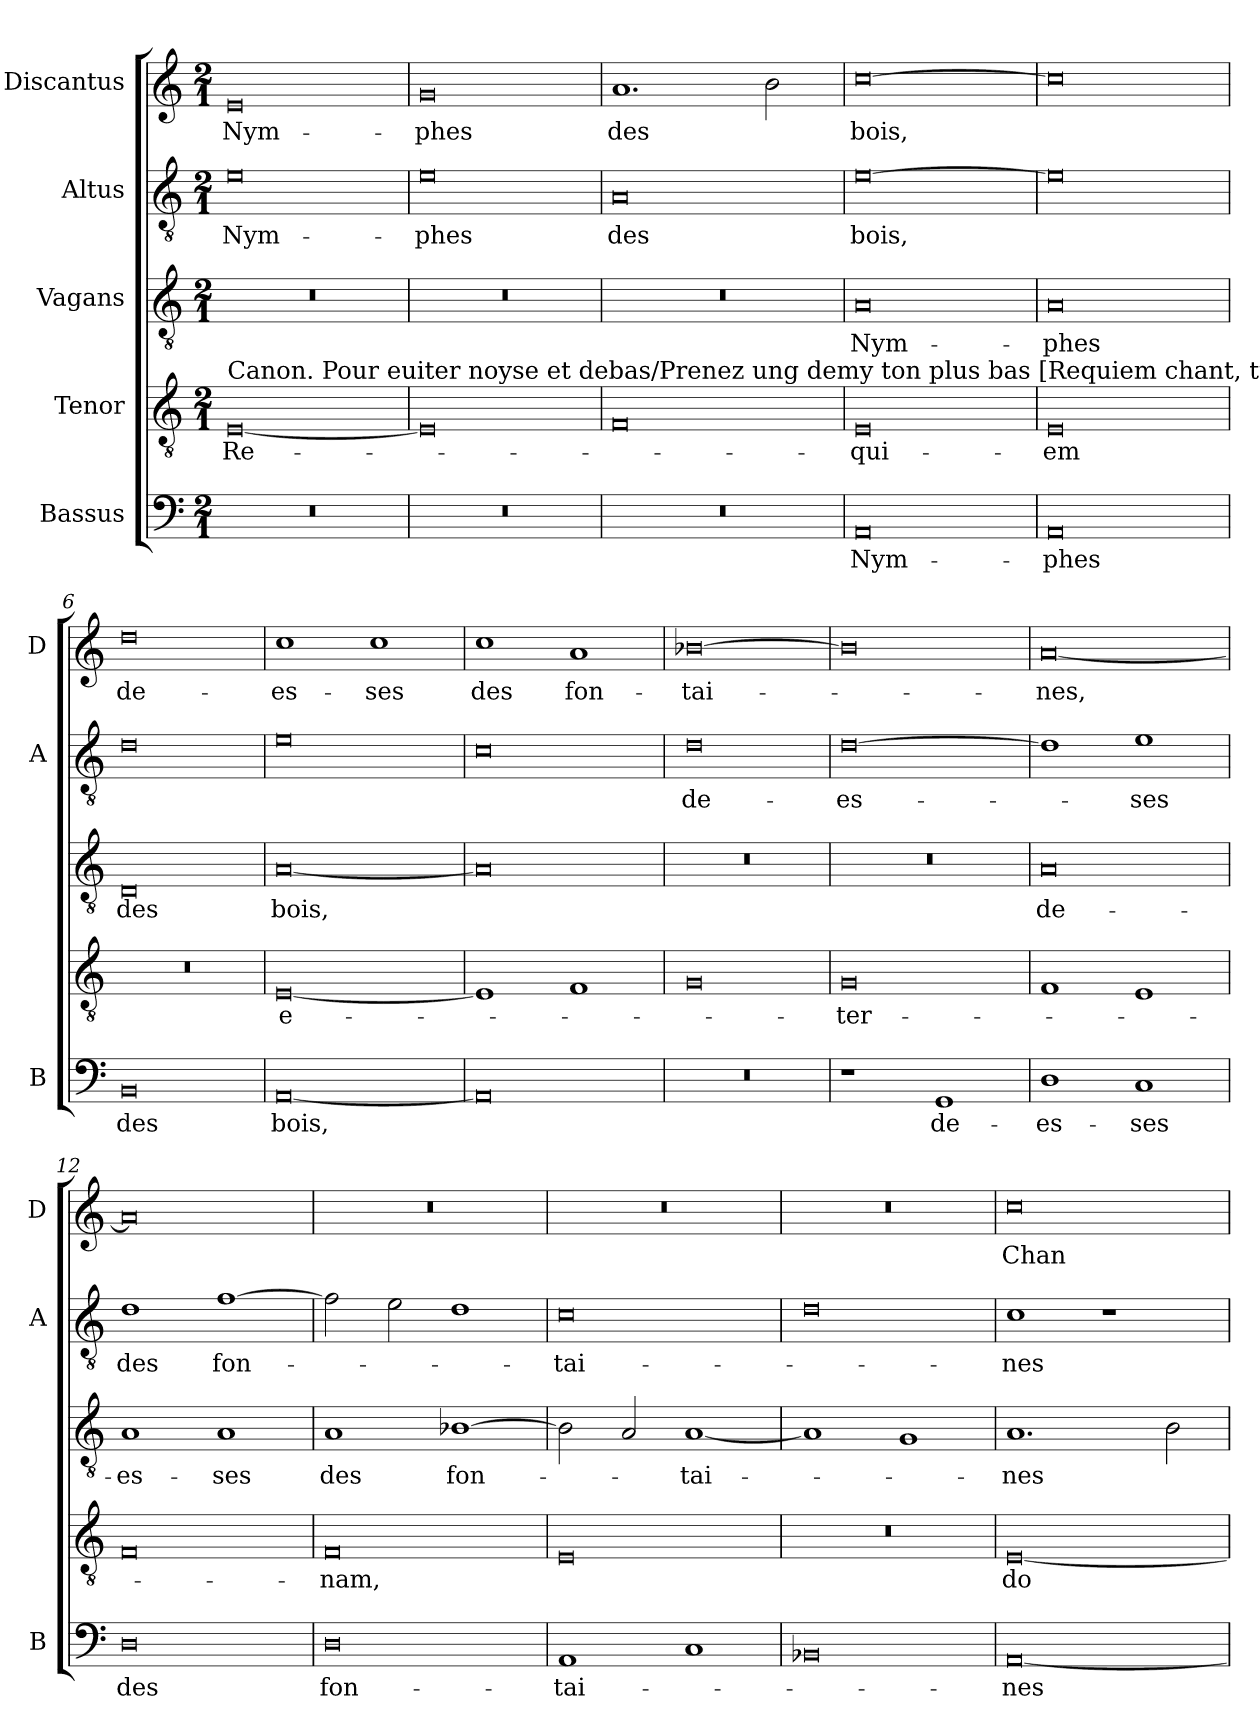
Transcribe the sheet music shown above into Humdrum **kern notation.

**kern	**text	**kern	**text	**kern	**text	**kern	**text	**kern	**text
*part5	*part5	*part4	*part4	*part3	*part3	*part2	*part2	*part1	*part1
*staff5	*staff5	*staff4	*staff4	*staff3	*staff3	*staff2	*staff2	*staff1	*staff1
*I"Bassus	*	*I"Tenor	*	*I"Vagans	*	*I"Altus	*	*I"Discantus	*
*I'B	*	*	*	*	*	*I'A	*	*I'D	*
*clefF4	*	*clefGv2	*	*clefGv2	*	*clefGv2	*	*clefG2	*
*k[]	*	*k[]	*	*k[]	*	*k[]	*	*k[]	*
*M2/1	*	*M2/1	*	*M2/1	*	*M2/1	*	*M2/1	*
=1	=1	=1	=1	=1	=1	=1	=1	=1	=1
!	!	!LO:TX:a:t=Canon. Pour euiter noyse et debas/Prenez ung demy ton plus bas [Requiem chant, transposed down a second]	!	!	!	!	!	!	!
0r	.	[0E	Re-	0r	.	0e	Nym-	0e	Nym-
=2	=2	=2	=2	=2	=2	=2	=2	=2	=2
0r	.	0E]	.	0r	.	0e	-phes	0g	-phes
=3	=3	=3	=3	=3	=3	=3	=3	=3	=3
0r	.	0F	.	0r	.	0A	des	1.a	des
.	.	.	.	.	.	.	.	2b\	.
=4	=4	=4	=4	=4	=4	=4	=4	=4	=4
0AA	Nym-	0E	-qui-	0A	Nym-	[0e	bois,	[0cc	bois,
=5	=5	=5	=5	=5	=5	=5	=5	=5	=5
0AA	-phes	0E	-em	0A	-phes	0e]	.	0cc]	.
=6	=6	=6	=6	=6	=6	=6	=6	=6	=6
0BB	des	0r	.	0D	des	0d	.	0dd	de-
=7	=7	=7	=7	=7	=7	=7	=7	=7	=7
[0AA	bois,	[0E	e-	[0A	bois,	0e	.	1cc	-es-
.	.	.	.	.	.	.	.	1cc	-ses
=8	=8	=8	=8	=8	=8	=8	=8	=8	=8
0AA]	.	1E]	.	0A]	.	0c	.	1cc	des
.	.	1F	.	.	.	.	.	1a	fon-
=9	=9	=9	=9	=9	=9	=9	=9	=9	=9
0r	.	0G	.	0r	.	0d	de-	[0b-X	-tai-
=10	=10	=10	=10	=10	=10	=10	=10	=10	=10
1r	.	0G	-ter-	0r	.	[0d	-es-	0b-]	.
1GG	de-	.	.	.	.	.	.	.	.
=11	=11	=11	=11	=11	=11	=11	=11	=11	=11
1D	-es-	1F	.	0A	de-	1d]	.	[0a	-nes,
1C	-ses	1E	.	.	.	1e	-ses	.	.
=12	=12	=12	=12	=12	=12	=12	=12	=12	=12
0D	des	0F	.	1A	-es-	1d	des	0a]	.
.	.	.	.	1A	-ses	[1f	fon-	.	.
=13	=13	=13	=13	=13	=13	=13	=13	=13	=13
0D	fon-	0F	-nam,	1A	des	2f\]	.	0r	.
.	.	.	.	.	.	2e\	.	.	.
.	.	.	.	[1B-X	fon-	1d	.	.	.
=14	=14	=14	=14	=14	=14	=14	=14	=14	=14
1AA	-tai-	0E	.	2B-\]	.	0c	-tai-	0r	.
.	.	.	.	2A/	.	.	.	.	.
1C	.	.	.	[1A	-tai-	.	.	.	.
=15	=15	=15	=15	=15	=15	=15	=15	=15	=15
0BB-X	.	0r	.	1A]	.	0d	.	0r	.
.	.	.	.	1G	.	.	.	.	.
=16	=16	=16	=16	=16	=16	=16	=16	=16	=16
[0AA	-nes	[0E	do-	1.A	-nes	1c	-nes	0cc	Chan-
.	.	.	.	.	.	1r	.	.	.
.	.	.	.	2B\	.	.	.	.	.
=	=	=	=	=	=	=	=	=	=
*-	*-	*-	*-	*-	*-	*-	*-	*-	*-
